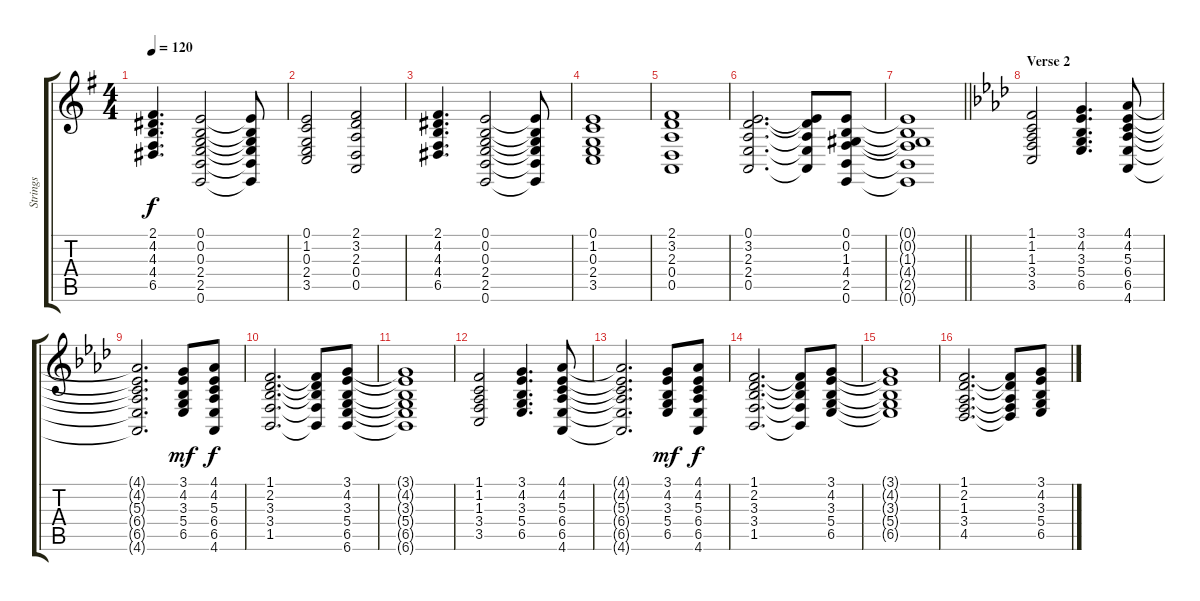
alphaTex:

\track ("Strings" "Strings") {instrument stringensemble1}
\staff {score tabs}
\tuning (E4 B3 G3 D3 A2 E2) {hide}
\ts (4 4)
\tempo 120
\clef g2
\ks g
(2.1 4.2 4.3 4.4 6.5).4{d dy f} (0.1 0.2 0.3 2.4 2.5 0.6).2 (0.1{t} 0.2{t} 0.3{t} 2.4{t} 2.5{t} 0.6{t}).8 |
(0.1 1.2 0.3 2.4 3.5).2 (2.1 3.2 2.3 0.4 0.5).2 |
(2.1 4.2 4.3 4.4 6.5).4{d} (0.1 0.2 0.3 2.4 2.5 0.6).2 (0.1{t} 0.2{t} 0.3{t} 2.4{t} 2.5{t} 0.6{t}).8 |
(0.1 1.2 0.3 2.4 3.5).1 |
(2.1 3.2 2.3 0.4 0.5).1 |
(0.1 3.2 2.3 2.4 0.5).2{d} (0.1{t} 3.2{t} 2.3{t} 2.4{t} 0.5{t}).8 (0.1 0.2 1.3 4.4 2.5 0.6).8 |
\barLineRight lightlight
(0.1{t} 0.2{t} 1.3{t} 4.4{t} 2.5{t} 0.6{t}).1 |
\section ("" "Verse 2")
\ks ab
(1.1 1.2 1.3 3.4 3.5).2 (3.1 4.2 3.3 5.4 6.5).4{d} (4.1 4.2 5.3 6.4 6.5 4.6).8 |
(4.1{t} 4.2{t} 5.3{t} 6.4{t} 6.5{t} 4.6{t}).2{d} (3.1 4.2 3.3 5.4 6.5).8{dy mf} (4.1 4.2 5.3 6.4 6.5 4.6).8{dy f} |
(1.1 2.2 3.3 3.4 1.5).2{d} (1.1{t} 2.2{t} 3.3{t} 3.4{t} 1.5{t}).8 (3.1 4.2 3.3 5.4 6.5 6.6).8 |
(3.1{t} 4.2{t} 3.3{t} 5.4{t} 6.5{t} 6.6{t}).1 |
(1.1 1.2 1.3 3.4 3.5).2 (3.1 4.2 3.3 5.4 6.5).4{d} (4.1 4.2 5.3 6.4 6.5 4.6).8 |
(4.1{t} 4.2{t} 5.3{t} 6.4{t} 6.5{t} 4.6{t}).2{d} (3.1 4.2 3.3 5.4 6.5).8{dy mf} (4.1 4.2 5.3 6.4 6.5 4.6).8{dy f} |
(1.1 2.2 3.3 3.4 1.5).2{d} (1.1{t} 2.2{t} 3.3{t} 3.4{t} 1.5{t}).8 (3.1 4.2 3.3 5.4 6.5).8 |
(3.1{t} 4.2{t} 3.3{t} 5.4{t} 6.5{t}).1 |
(1.1 2.2 1.3 3.4 4.5).2{d} (1.1{t} 2.2{t} 1.3{t} 3.4{t} 4.5{t}).8 (3.1 4.2 3.3 5.4 6.5).8
